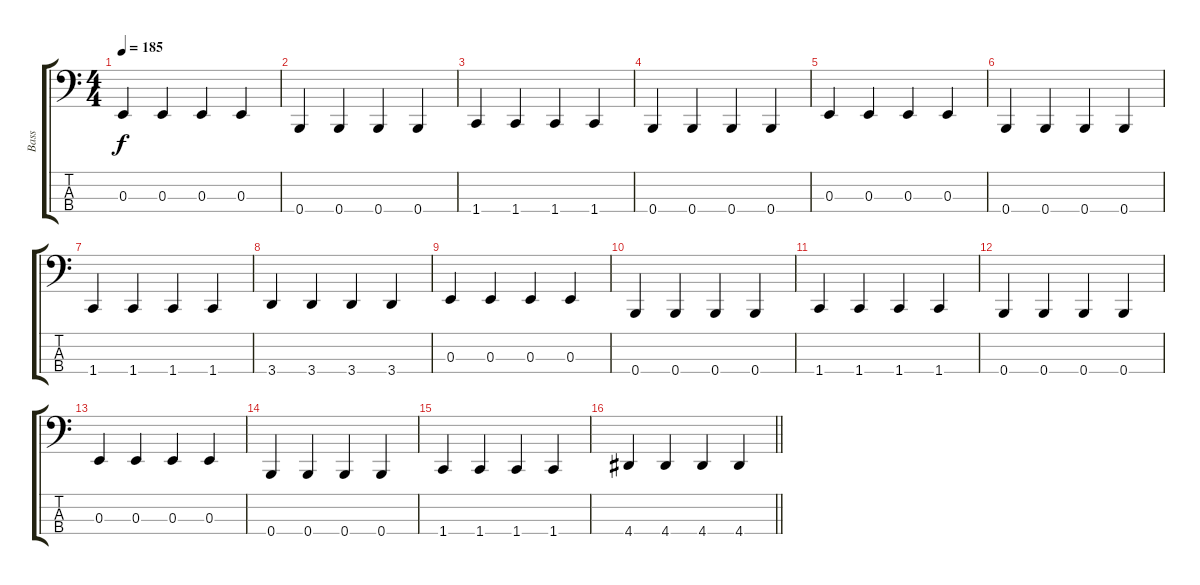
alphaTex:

\track ("Bass" "Bass") {instrument electricbassfinger}
\staff {score tabs}
\tuning (D2 A1 E1 B0) {hide}
\ts (4 4)
\tempo 185
\clef f4
\ks c
0.3.4{dy f} 0.3.4 0.3.4 0.3.4 |
0.4.4 0.4.4 0.4.4 0.4.4 |
1.4.4 1.4.4 1.4.4 1.4.4 |
0.4.4 0.4.4 0.4.4 0.4.4 |
0.3.4 0.3.4 0.3.4 0.3.4 |
0.4.4 0.4.4 0.4.4 0.4.4 |
1.4.4 1.4.4 1.4.4 1.4.4 |
3.4.4 3.4.4 3.4.4 3.4.4 |
0.3.4 0.3.4 0.3.4 0.3.4 |
0.4.4 0.4.4 0.4.4 0.4.4 |
1.4.4 1.4.4 1.4.4 1.4.4 |
0.4.4 0.4.4 0.4.4 0.4.4 |
0.3.4 0.3.4 0.3.4 0.3.4 |
0.4.4 0.4.4 0.4.4 0.4.4 |
1.4.4 1.4.4 1.4.4 1.4.4 |
\barLineRight lightlight
4.4.4 4.4.4 4.4.4 4.4.4
